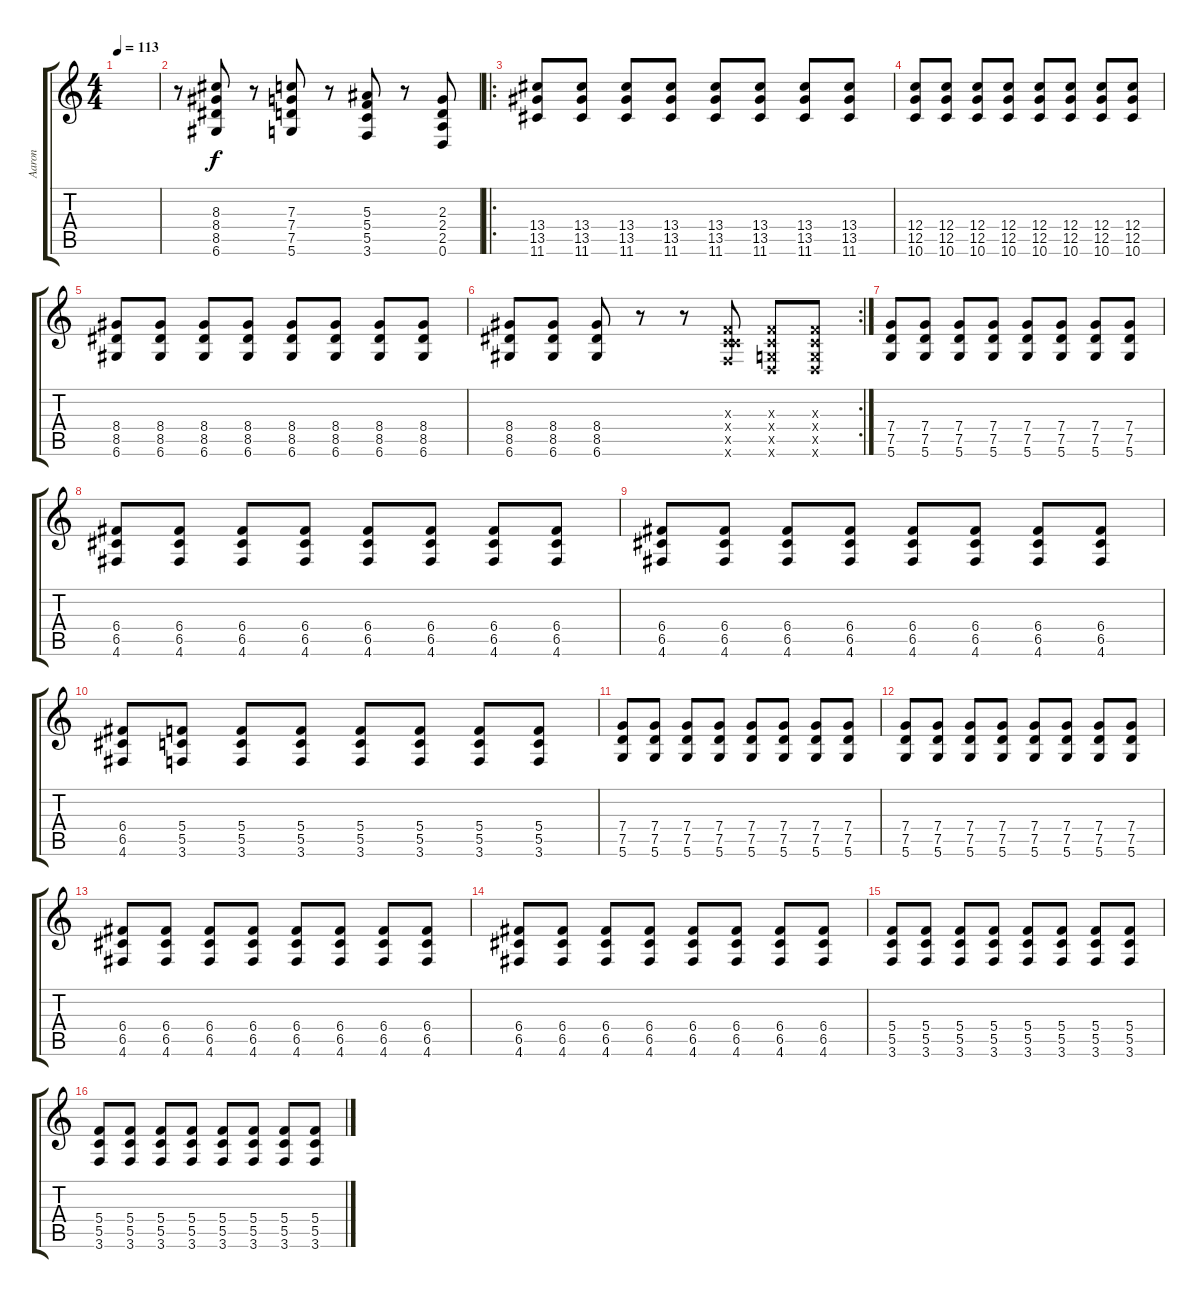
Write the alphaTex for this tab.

\track ("Aaron" "Aaron") {instrument distortionguitar}
\staff {score tabs}
\tuning (D4 A3 F3 C3 G2 D2) {hide}
\ts (4 4)
\tempo 113
\clef g2
\ks c
|
r.8 (8.3 8.4 8.5 6.6).8 r.8 (7.3 7.4 7.5 5.6).8 r.8 (5.3 5.4 5.5 3.6).8 r.8 (2.3 2.4 2.5 0.6).8 |
\ro
(13.4 13.5 11.6).8{volume 13} (13.4 13.5 11.6).8 (13.4 13.5 11.6).8 (13.4 13.5 11.6).8 (13.4 13.5 11.6).8 (13.4 13.5 11.6).8 (13.4 13.5 11.6).8 (13.4 13.5 11.6).8 |
(12.4 12.5 10.6).8 (12.4 12.5 10.6).8 (12.4 12.5 10.6).8 (12.4 12.5 10.6).8 (12.4 12.5 10.6).8 (12.4 12.5 10.6).8 (12.4 12.5 10.6).8 (12.4 12.5 10.6).8 |
(8.4 8.5 6.6).8 (8.4 8.5 6.6).8 (8.4 8.5 6.6).8 (8.4 8.5 6.6).8 (8.4 8.5 6.6).8 (8.4 8.5 6.6).8 (8.4 8.5 6.6).8 (8.4 8.5 6.6).8 |
\rc 2
(8.4 8.5 6.6).8 (8.4 8.5 6.6).8 (8.4 8.5 6.6).8 r.8 r.8 (0.3{x} 0.4{x} 5.5{x} 3.6{x}).8{volume 16} (0.3{x} 0.4{x} 0.5{x} 0.6{x}).8 (0.3{x} 0.4{x} 0.5{x} 0.6{x}).8 |
(7.4 7.5 5.6).8 (7.4 7.5 5.6).8 (7.4 7.5 5.6).8 (7.4 7.5 5.6).8 (7.4 7.5 5.6).8 (7.4 7.5 5.6).8 (7.4 7.5 5.6).8 (7.4 7.5 5.6).8 |
(6.4 6.5 4.6).8 (6.4 6.5 4.6).8 (6.4 6.5 4.6).8 (6.4 6.5 4.6).8 (6.4 6.5 4.6).8 (6.4 6.5 4.6).8 (6.4 6.5 4.6).8 (6.4 6.5 4.6).8 |
(6.4 6.5 4.6).8 (6.4 6.5 4.6).8 (6.4 6.5 4.6).8 (6.4 6.5 4.6).8 (6.4 6.5 4.6).8 (6.4 6.5 4.6).8 (6.4 6.5 4.6).8 (6.4 6.5 4.6).8 |
(6.4 6.5 4.6).8 (5.4 5.5 3.6).8 (5.4 5.5 3.6).8 (5.4 5.5 3.6).8 (5.4 5.5 3.6).8 (5.4 5.5 3.6).8 (5.4 5.5 3.6).8 (5.4 5.5 3.6).8 |
(7.4 7.5 5.6).8{instrument electricguitarmuted} (7.4 7.5 5.6).8 (7.4 7.5 5.6).8 (7.4 7.5 5.6).8 (7.4 7.5 5.6).8 (7.4 7.5 5.6).8 (7.4 7.5 5.6).8 (7.4 7.5 5.6).8 |
(7.4 7.5 5.6).8{instrument distortionguitar} (7.4 7.5 5.6).8 (7.4 7.5 5.6).8 (7.4 7.5 5.6).8 (7.4 7.5 5.6).8 (7.4 7.5 5.6).8 (7.4 7.5 5.6).8 (7.4 7.5 5.6).8 |
(6.4 6.5 4.6).8{instrument electricguitarmuted} (6.4 6.5 4.6).8 (6.4 6.5 4.6).8 (6.4 6.5 4.6).8 (6.4 6.5 4.6).8 (6.4 6.5 4.6).8 (6.4 6.5 4.6).8 (6.4 6.5 4.6).8 |
(6.4 6.5 4.6).8{instrument distortionguitar} (6.4 6.5 4.6).8 (6.4 6.5 4.6).8 (6.4 6.5 4.6).8 (6.4 6.5 4.6).8 (6.4 6.5 4.6).8 (6.4 6.5 4.6).8 (6.4 6.5 4.6).8 |
(5.4 5.5 3.6).8{instrument electricguitarmuted} (5.4 5.5 3.6).8 (5.4 5.5 3.6).8 (5.4 5.5 3.6).8 (5.4 5.5 3.6).8 (5.4 5.5 3.6).8 (5.4 5.5 3.6).8 (5.4 5.5 3.6).8 |
(5.4 5.5 3.6).8{instrument distortionguitar} (5.4 5.5 3.6).8 (5.4 5.5 3.6).8 (5.4 5.5 3.6).8 (5.4 5.5 3.6).8 (5.4 5.5 3.6).8 (5.4 5.5 3.6).8 (5.4 5.5 3.6).8
